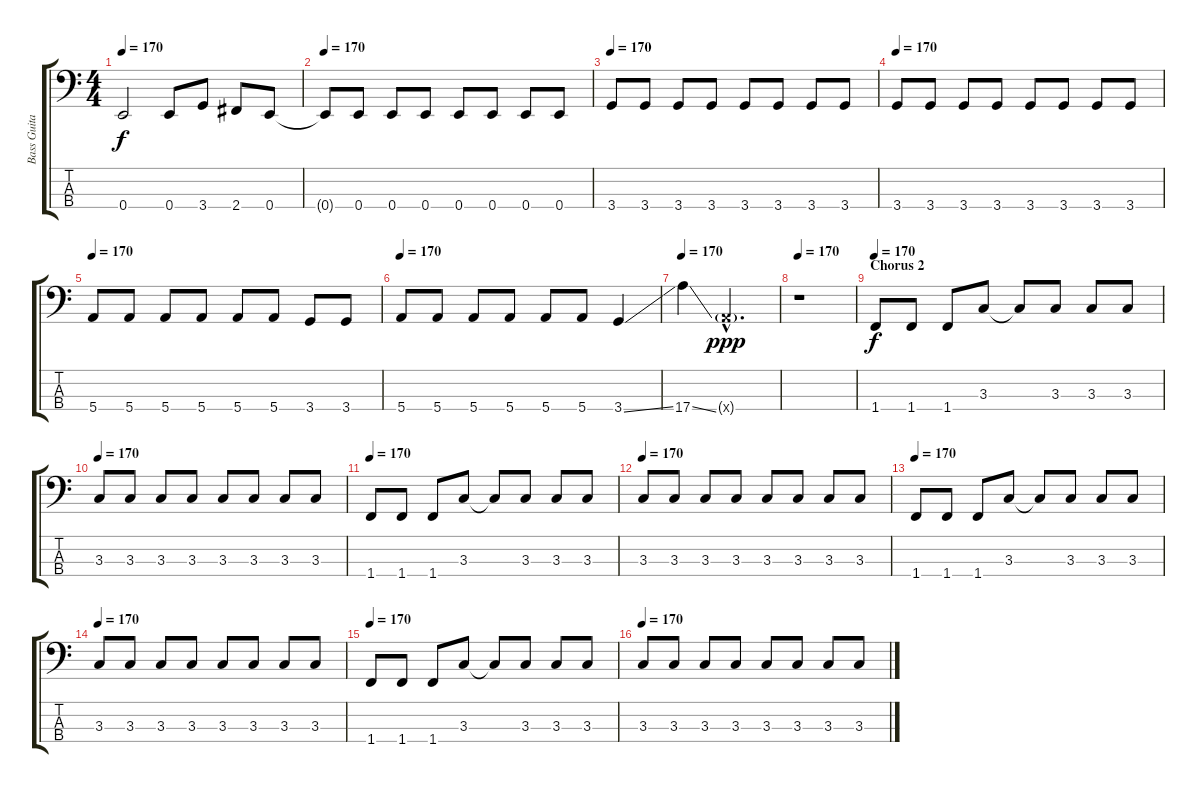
\track ("Bass Guitar" "Bass Guita") {instrument electricbasspick}
\staff {score tabs}
\tuning (G2 D2 A1 E1) {hide}
\ts (4 4)
\tempo 170
\clef f4
\ks c
0.4.2{dy f} 0.4.8 3.4.8 2.4.8 0.4.8 |
\tempo 170
0.4{t}.8 0.4.8 0.4.8 0.4.8 0.4.8 0.4.8 0.4.8 0.4.8 |
\tempo 170
3.4.8 3.4.8 3.4.8 3.4.8 3.4.8 3.4.8 3.4.8 3.4.8 |
\tempo 170
3.4.8 3.4.8 3.4.8 3.4.8 3.4.8 3.4.8 3.4.8 3.4.8 |
\tempo 170
5.4.8 5.4.8 5.4.8 5.4.8 5.4.8 5.4.8 3.4.8 3.4.8 |
\tempo 170
5.4.8 5.4.8 5.4.8 5.4.8 5.4.8 5.4.8 3.4{ss}.4 |
\tempo 170
17.4{ss}.4 5.4{g hac x}.2{d dy ppp} |
\tempo 170
r.1 |
\section ("" "Chorus 2")
\tempo 170
1.4.8{dy f} 1.4.8 1.4.8 3.3.8 3.3{t}.8 3.3.8 3.3.8 3.3.8 |
\tempo 170
3.3.8 3.3.8 3.3.8 3.3.8 3.3.8 3.3.8 3.3.8 3.3.8 |
\tempo 170
1.4.8 1.4.8 1.4.8 3.3.8 3.3{t}.8 3.3.8 3.3.8 3.3.8 |
\tempo 170
3.3.8 3.3.8 3.3.8 3.3.8 3.3.8 3.3.8 3.3.8 3.3.8 |
\tempo 170
1.4.8 1.4.8 1.4.8 3.3.8 3.3{t}.8 3.3.8 3.3.8 3.3.8 |
\tempo 170
3.3.8 3.3.8 3.3.8 3.3.8 3.3.8 3.3.8 3.3.8 3.3.8 |
\tempo 170
1.4.8 1.4.8 1.4.8 3.3.8 3.3{t}.8 3.3.8 3.3.8 3.3.8 |
\tempo 170
3.3.8 3.3.8 3.3.8 3.3.8 3.3.8 3.3.8 3.3.8 3.3.8
